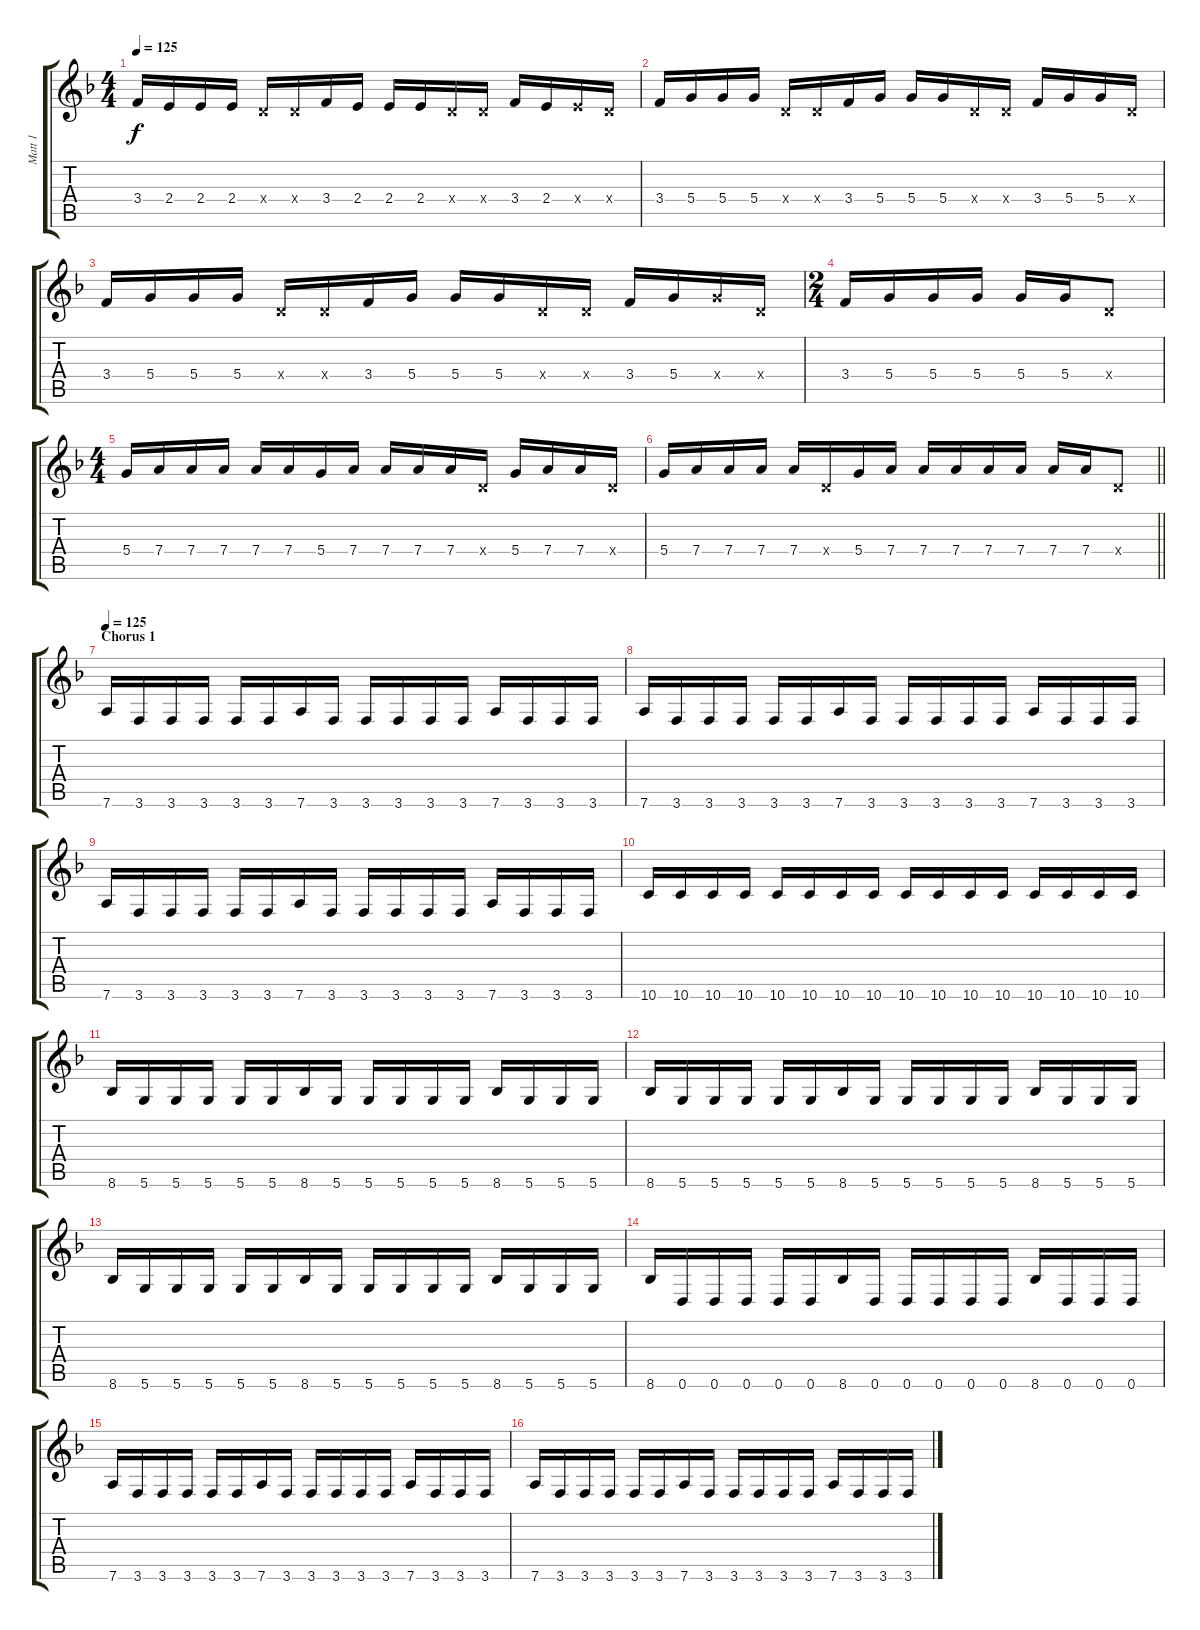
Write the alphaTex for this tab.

\track ("Matt 1" "Matt 1") {instrument overdrivenguitar}
\staff {score tabs}
\tuning (E4 B3 G3 D3 A2 D2) {hide}
\ts (4 4)
\tempo 125
\clef g2
\ks f
3.4.16{dy f} 2.4.16 2.4.16 2.4.16 0.4{x}.16 0.4{x}.16 3.4.16 2.4.16 2.4.16 2.4.16 0.4{x}.16 0.4{x}.16 3.4.16 2.4.16 2.4{x}.16 0.4{x}.16 |
3.4.16 5.4.16 5.4.16 5.4.16 0.4{x}.16 0.4{x}.16 3.4.16 5.4.16 5.4.16 5.4.16 0.4{x}.16 0.4{x}.16 3.4.16 5.4.16 5.4.16 0.4{x}.16 |
3.4.16 5.4.16 5.4.16 5.4.16 0.4{x}.16 0.4{x}.16 3.4.16 5.4.16 5.4.16 5.4.16 0.4{x}.16 0.4{x}.16 3.4.16 5.4.16 5.4{x}.16 0.4{x}.16 |
\ts (2 4)
3.4.16 5.4.16 5.4.16 5.4.16 5.4.16 5.4.16 0.4{x}.8 |
\ts (4 4)
5.4.16 7.4.16 7.4.16 7.4.16 7.4.16 7.4.16 5.4.16 7.4.16 7.4.16 7.4.16 7.4.16 0.4{x}.16 5.4.16 7.4.16 7.4.16 0.4{x}.16 |
\barLineRight lightlight
5.4.16 7.4.16 7.4.16 7.4.16 7.4.16 0.4{x}.16 5.4.16 7.4.16 7.4.16 7.4.16 7.4.16 7.4.16 7.4.16 7.4.16 0.4{x}.8 |
\section ("" "Chorus 1")
\tempo 125
7.6.16 3.6.16 3.6.16 3.6.16 3.6.16 3.6.16 7.6.16 3.6.16 3.6.16 3.6.16 3.6.16 3.6.16 7.6.16 3.6.16 3.6.16 3.6.16 |
7.6.16 3.6.16 3.6.16 3.6.16 3.6.16 3.6.16 7.6.16 3.6.16 3.6.16 3.6.16 3.6.16 3.6.16 7.6.16 3.6.16 3.6.16 3.6.16 |
7.6.16 3.6.16 3.6.16 3.6.16 3.6.16 3.6.16 7.6.16 3.6.16 3.6.16 3.6.16 3.6.16 3.6.16 7.6.16 3.6.16 3.6.16 3.6.16 |
10.6.16 10.6.16 10.6.16 10.6.16 10.6.16 10.6.16 10.6.16 10.6.16 10.6.16 10.6.16 10.6.16 10.6.16 10.6.16 10.6.16 10.6.16 10.6.16 |
8.6.16 5.6.16 5.6.16 5.6.16 5.6.16 5.6.16 8.6.16 5.6.16 5.6.16 5.6.16 5.6.16 5.6.16 8.6.16 5.6.16 5.6.16 5.6.16 |
8.6.16 5.6.16 5.6.16 5.6.16 5.6.16 5.6.16 8.6.16 5.6.16 5.6.16 5.6.16 5.6.16 5.6.16 8.6.16 5.6.16 5.6.16 5.6.16 |
8.6.16 5.6.16 5.6.16 5.6.16 5.6.16 5.6.16 8.6.16 5.6.16 5.6.16 5.6.16 5.6.16 5.6.16 8.6.16 5.6.16 5.6.16 5.6.16 |
8.6.16 0.6.16 0.6.16 0.6.16 0.6.16 0.6.16 8.6.16 0.6.16 0.6.16 0.6.16 0.6.16 0.6.16 8.6.16 0.6.16 0.6.16 0.6.16 |
7.6.16 3.6.16 3.6.16 3.6.16 3.6.16 3.6.16 7.6.16 3.6.16 3.6.16 3.6.16 3.6.16 3.6.16 7.6.16 3.6.16 3.6.16 3.6.16 |
7.6.16 3.6.16 3.6.16 3.6.16 3.6.16 3.6.16 7.6.16 3.6.16 3.6.16 3.6.16 3.6.16 3.6.16 7.6.16 3.6.16 3.6.16 3.6.16
